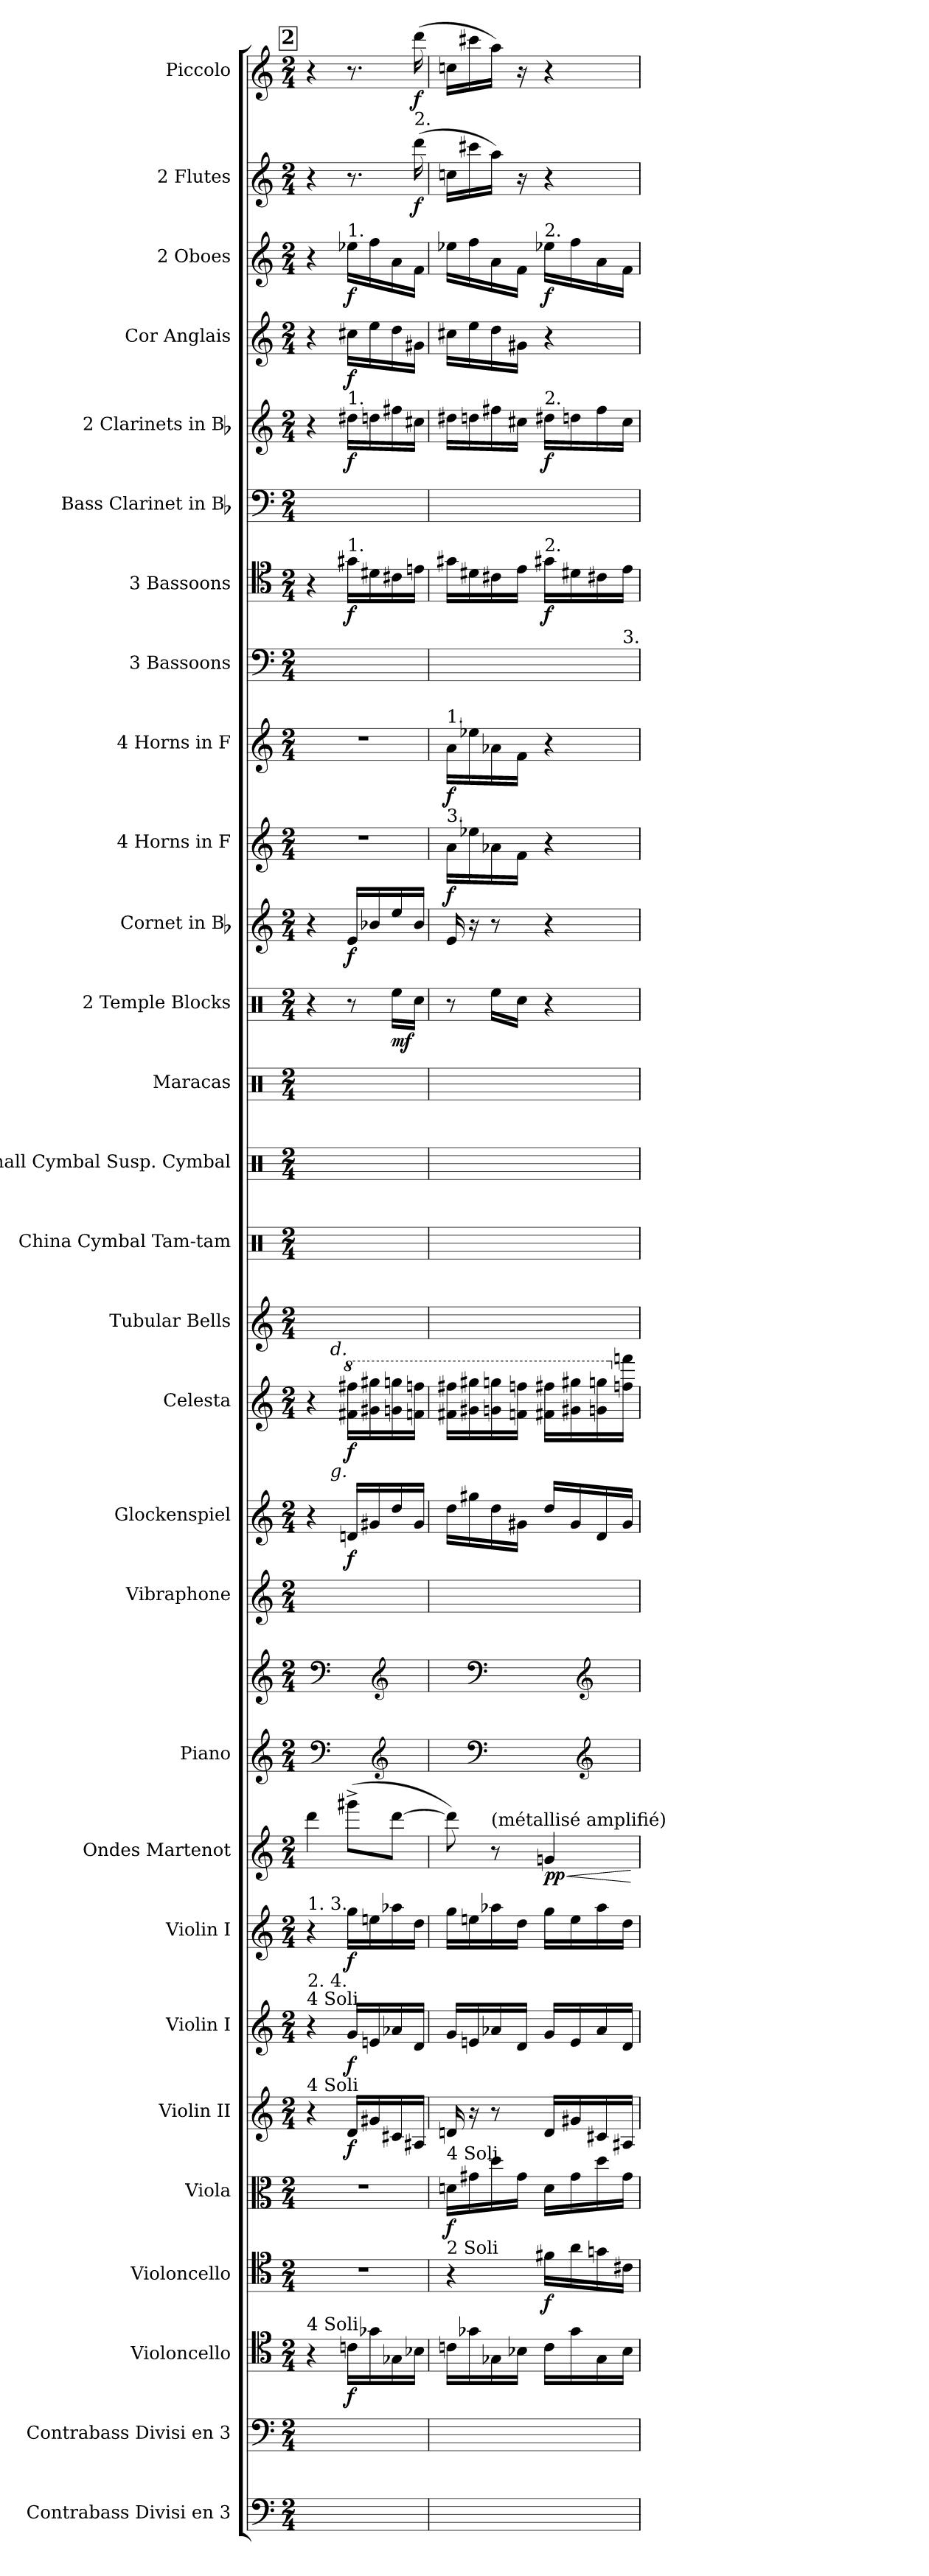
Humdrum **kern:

**kern	**kern	**kern	**dynam	**kern	**dynam	**kern	**dynam	**kern	**dynam	**kern	**dynam	**kern	**dynam	**kern	**dynam	**kern	**kern	**kern	**kern	**dynam	**kern	**dynam	**kern	**kern	**kern	**kern	**kern	**dynam	**kern	**dynam	**kern	**dynam	**kern	**dynam	**kern	**kern	**dynam	**kern	**kern	**dynam	**kern	**dynam	**kern	**dynam	**kern	**dynam	**kern	**dynam
*part29	*part28	*part27	*part27	*part26	*part26	*part25	*part25	*part24	*part24	*part23	*part23	*part22	*part22	*part21	*part21	*part20	*part20	*part19	*part18	*part18	*part17	*part17	*part16	*part15	*part14	*part13	*part12	*part12	*part11	*part11	*part10	*part10	*part9	*part9	*part8	*part7	*part7	*part6	*part5	*part5	*part4	*part4	*part3	*part3	*part2	*part2	*part1	*part1
*staff30	*staff29	*staff28	*staff28	*staff27	*staff27	*staff26	*staff26	*staff25	*staff25	*staff24	*staff24	*staff23	*staff23	*staff22	*staff22	*staff21	*staff20	*staff19	*staff18	*staff18	*staff17	*staff17	*staff16	*staff15	*staff14	*staff13	*staff12	*staff12	*staff11	*staff11	*staff10	*staff10	*staff9	*staff9	*staff8	*staff7	*staff7	*staff6	*staff5	*staff5	*staff4	*staff4	*staff3	*staff3	*staff2	*staff2	*staff1	*staff1
*I"Contrabass Divisi en 3	*I"Contrabass Divisi en 3	*I"Violoncello	*	*I"Violoncello	*	*I"Viola	*	*I"Violin II	*	*I"Violin I	*	*I"Violin I	*	*I"Ondes Martenot	*	*I"Piano	*	*I"Vibraphone	*I"Glockenspiel	*	*I"Celesta	*	*I"Tubular Bells	*I"China Cymbal Tam-tam	*I"Small Cymbal Susp. Cymbal	*I"Maracas	*I"2 Temple Blocks	*	*I"Cornet in Bb	*	*I"4 Horns in F	*	*I"4 Horns in F	*	*I"3 Bassoons	*I"3 Bassoons	*	*I"Bass Clarinet in Bb	*I"2 Clarinets in Bb	*	*I"Cor Anglais	*	*I"2 Oboes	*	*I"2 Flutes	*	*I"Piccolo	*
*I'Cb.	*I'Cb.	*I'Vc.	*	*I'Vc.	*	*I'Vla.	*	*I'Vln. II	*	*I'Vln. I	*	*I'Vln. I	*	*	*	*I'Pno	*	*I'Vib.	*I'Glock.	*	*I'Cel.	*	*I'Tub. B.	*	*	*	*	*	*	*	*I'Hn.	*	*I'Hn.	*	*I'Bsn.	*I'Bsn.	*	*I'B. Cl.	*I'Cl.	*	*I'C. A.	*	*I'Ob.	*	*I'Fl.	*	*I'Picc.	*
*clefF4	*clefF4	*clefC4	*	*clefC4	*	*clefC3	*	*clefG2	*	*clefG2	*	*clefG2	*	*clefG2	*	*clefG2	*clefG2	*clefG2	*clefG2	*	*clefG2	*	*clefG2	*clefX	*clefX	*clefX	*clefX	*	*clefG2	*	*clefG2	*	*clefG2	*	*clefF4	*clefC4	*	*clefF4	*clefG2	*	*clefG2	*	*clefG2	*	*clefG2	*	*clefG2	*
*ITrd7c12	*	*	*	*	*	*	*	*	*	*	*	*	*	*	*	*	*	*	*ITrd-14c-24	*	*ITrd-7c-12	*	*	*	*	*	*	*	*ITrd1c2	*	*ITrd4c7	*	*ITrd4c7	*	*	*	*	*ITrd1c2	*ITrd1c2	*	*ITrd4c7	*	*	*	*	*	*ITrd-7c-12	*
*k[]	*k[]	*k[]	*	*k[]	*	*k[]	*	*k[]	*	*k[]	*	*k[]	*	*k[]	*	*k[]	*k[]	*k[]	*k[]	*	*k[]	*	*k[]	*k[]	*k[]	*k[]	*k[]	*	*k[b-e-]	*	*k[b-]	*	*k[b-]	*	*k[]	*k[]	*	*k[b-e-]	*k[b-e-]	*	*k[b-]	*	*k[]	*	*k[]	*	*k[]	*
*M2/4	*M2/4	*M2/4	*	*M2/4	*	*M2/4	*	*M2/4	*	*M2/4	*	*M2/4	*	*M2/4	*	*M2/4	*M2/4	*M2/4	*M2/4	*	*M2/4	*	*M2/4	*M2/4	*M2/4	*M2/4	*M2/4	*	*M2/4	*	*M2/4	*	*M2/4	*	*M2/4	*M2/4	*	*M2/4	*M2/4	*	*M2/4	*	*M2/4	*	*M2/4	*	*M2/4	*
!!LO:REH:place=s1:t=2
=3	=3	=3	=3	=3	=3	=3	=3	=3	=3	=3	=3	=3	=3	=3	=3	=3	=3	=3	=3	=3	=3	=3	=3	=3	=3	=3	=3	=3	=3	=3	=3	=3	=3	=3	=3	=3	=3	=3	=3	=3	=3	=3	=3	=3	=3	=3	=3	=3
!	!	!	!	!	!	!	!	!	!	!LO:TX:a:t=4 Soli	!	!	!	!	!	!	!	!	!	!	!	!	!	!	!	!	!	!	!	!	!	!	!	!	!	!	!	!	!	!	!	!	!	!	!	!	!	!
!	!	!	!	!	!	!	!	!LO:TX:a:t=4 Soli	!	!	!	!	!	!	!	!	!	!	!	!	!	!	!	!	!	!	!	!	!	!	!	!	!	!	!	!	!	!	!	!	!	!	!	!	!	!	!	!
!	!	!LO:TX:a:t=4 Soli	!	!	!	!	!	!	!	!	!	!	!	!	!	!	!	!	!	!	!	!	!	!	!	!	!	!	!	!	!	!	!	!	!	!	!	!	!	!	!	!	!	!	!	!	!	!
8.ryy	8.ryy	4r	.	2r	.	2r	.	4r	.	4r	.	4r	.	4ddd	.	8.ryy	8.ryy	4ryy	4r	.	4r	.	8.ryy	8.ryy	8.ryy	8.ryy	4r	.	4r	.	2r	.	2r	.	2ryy	4r	.	8.ryy	4r	.	4r	.	4r	.	4r	.	4r	.
*	*	*	*	*	*	*	*	*	*	*	*	*	*	*	*	*clefF4	*clefF4	*	*	*	*	*	*	*	*	*	*	*	*	*	*	*	*	*	*	*	*	*	*	*	*	*	*	*	*	*	*	*
16ryy	16ryy	.	.	.	.	.	.	.	.	.	.	.	.	.	.	16ryy	16ryy	.	.	.	.	.	16ryy	16ryy	16ryy	16ryy	.	.	.	.	.	.	.	.	.	.	.	16ryy	.	.	.	.	.	.	.	.	.	.
*	*	*	*	*	*	*	*	*	*	*	*	*	*	*	*	*	*	*	*	*	*8va	*	*	*	*	*	*	*	*	*	*	*	*	*	*	*	*	*	*	*	*	*	*	*	*	*	*	*
!	!	!	!	!	!	!	!	!	!	!	!	!	!	!	!	!	!	!	!	!	!	!	!	!	!	!	!	!	!	!	!	!	!	!	!	!	!	!	!	!	!	!	!LO:TX:a:t=1.	!	!	!	!	!
!	!	!	!	!	!	!	!	!	!	!	!	!	!	!	!	!	!	!	!	!	!	!	!	!	!	!	!	!	!	!	!	!	!	!	!	!	!	!	!LO:TX:a:t=1.	!	!	!	!	!	!	!	!	!
!	!	!	!	!	!	!	!	!	!	!	!	!	!	!	!	!	!	!	!	!	!	!	!	!	!	!	!	!	!	!	!	!	!	!	!	!LO:TX:a:t=1.	!	!	!	!	!	!	!	!	!	!	!	!
!	!	!	!	!	!	!	!	!	!	!	!	!	!	!	!	!	!	!	!	!	!LO:TX:b:i:rj:t=g.	!	!	!	!	!	!	!	!	!	!	!	!	!	!	!	!	!	!	!	!	!	!	!	!	!	!	!
!	!	!	!	!	!	!	!	!	!	!	!	!	!	!	!	!	!	!	!	!	!LO:TX:a:i:rj:t=d.	!	!	!	!	!	!	!	!	!	!	!	!	!	!	!	!	!	!	!	!	!	!	!	!	!	!	!
!	!	!	!	!	!	!	!	!	!	!	!	!LO:TX:a:rj:t=1. 3.	!	!	!	!	!	!	!	!	!	!	!	!	!	!	!	!	!	!	!	!	!	!	!	!	!	!	!	!	!	!	!	!	!	!	!	!
!	!	!	!	!	!	!	!	!	!	!LO:TX:a:rj:t=2. 4.	!	!	!	!	!	!	!	!	!	!	!	!	!	!	!	!	!	!	!	!	!	!	!	!	!	!	!	!	!	!	!	!	!	!	!	!	!	!
8.ryy	8.ryy	16cnLL	f	.	.	.	.	16dLL	f	16gLL	f	16ggLL	f	(8ggg#X^L	.	8ryy	8ryy	8ryy	16dddnLL	f	16fff#X 16ffff#XLL	f	8.ryy	8.ryy	8.ryy	8ryy	8r	.	16dLL	f	.	.	.	.	.	16g#XLL	f	8.ryy	16cc#XLL	f	16f#XLL	f	16ee-XLL	f	8.r	.	8.r	.
.	.	16g-X	.	.	.	.	.	16g#X	.	16en	.	16een	.	.	.	.	.	.	16ggg#X	.	16ggg#X 16gggg#X	.	.	.	.	.	.	.	16a-X	.	.	.	.	.	.	16d#X	.	.	16ccn	.	16a	.	16ff	.	.	.	.	.
*	*	*	*	*	*	*	*	*	*	*	*	*	*	*	*	*clefG2	*clefG2	*	*	*	*	*	*	*	*	*	*	*	*	*	*	*	*	*	*	*	*	*	*	*	*	*	*	*	*	*	*	*
.	.	16G-X	.	.	.	.	.	16c#X	.	16a-X	.	16aa-X	.	[8dddJ	.	8ryy	8ryy	8ryy	16dddd	.	16gggn 16ggggn	.	.	.	.	8ryy	16Ree\LL	mf	16dd	.	.	.	.	.	.	16c#X	.	.	16een	.	16g	.	16a	.	.	.	.	.
!	!	!	!	!	!	!	!	!	!	!	!	!	!	!	!	!	!	!	!	!	!	!	!	!	!	!	!	!	!	!	!	!	!	!	!	!	!	!	!	!	!	!	!	!	!LO:TX:a:t=2.	!	!	!
16ryy	16ryy	16B-XJJ	.	.	.	.	.	16A#XJJ	.	16dJJ	.	16ddJJ	.	.	.	.	.	.	16ggg#JJ	.	16fffn 16ffffnJJ	.	16ryy	16ryy	16ryy	.	16Rcc\JJ	.	16a-JJ	.	.	.	.	.	.	16enJJ	.	16ryy	16bnJJ	.	16c#XJJ	.	16fJJ	.	(16ddd	f	(16dddd	f
=4	=4	=4	=4	=4	=4	=4	=4	=4	=4	=4	=4	=4	=4	=4	=4	=4	=4	=4	=4	=4	=4	=4	=4	=4	=4	=4	=4	=4	=4	=4	=4	=4	=4	=4	=4	=4	=4	=4	=4	=4	=4	=4	=4	=4	=4	=4	=4	=4
!	!	!	!	!	!	!	!	!	!	!	!	!	!	!	!	!	!	!	!	!	!	!	!	!	!	!	!	!	!	!	!	!	!LO:TX:a:t=1.	!	!	!	!	!	!	!	!	!	!	!	!	!	!	!
!	!	!	!	!	!	!	!	!	!	!	!	!	!	!	!	!	!	!	!	!	!	!	!	!	!	!	!	!	!	!	!LO:TX:a:t=3.	!	!	!	!	!	!	!	!	!	!	!	!	!	!	!	!	!
!	!	!	!	!	!	!LO:TX:a:t=4 Soli	!	!	!	!	!	!	!	!	!	!	!	!	!	!	!	!	!	!	!	!	!	!	!	!	!	!	!	!	!	!	!	!	!	!	!	!	!	!	!	!	!	!
!	!	!	!	!LO:TX:a:t=2 Soli	!	!	!	!	!	!	!	!	!	!	!	!	!	!	!	!	!	!	!	!	!	!	!	!	!	!	!	!	!	!	!	!	!	!	!	!	!	!	!	!	!	!	!	!
8ryy	8ryy	16cnLL	.	4r	.	16dnLL	f	16dn	.	16gLL	.	16ggLL	.	8ddd])	.	8ryy	8ryy	4.ryy	16ddddLL	.	16fff#X 16ffff#XLL	.	8ryy	4ryy	8ryy	8ryy	8r	.	16d	.	16dLL	f	16dLL	f	4ryy	16g#XLL	.	8ryy	16cc#XLL	.	16f#XLL	.	16ee-XLL	.	16ccnLL	.	16cccnLL	.
.	.	16g-X	.	.	.	16g#X	.	16r	.	16en	.	16een	.	.	.	.	.	.	16gggg#X	.	16ggg#X 16gggg#X	.	.	.	.	.	.	.	16r	.	16a-X	.	16a-X	.	.	16d#X	.	.	16ccn	.	16a	.	16ff	.	16ccc#X	.	16cccc#X	.
*	*	*	*	*	*	*	*	*	*	*	*	*	*	*	*	*clefF4	*clefF4	*	*	*	*	*	*	*	*	*	*	*	*	*	*	*	*	*	*	*	*	*	*	*	*	*	*	*	*	*	*	*
!	!	!	!	!	!	!	!	!	!	!	!	!	!	!LO:TX:a:t=(métallisé amplifié)	!	!	!	!	!	!	!	!	!	!	!	!	!	!	!	!	!	!	!	!	!	!	!	!	!	!	!	!	!	!	!	!	!	!
8ryy	8ryy	16G-X	.	.	.	16dd	.	8r	.	16a-X	.	16aa-X	.	8r	.	4ryy	4ryy	.	16dddd	.	16gggn 16ggggn	.	8ryy	.	8ryy	4ryy	16Ree\LL	.	8r	.	16d-X	.	16d-X	.	.	16c#X	.	8ryy	16een	.	16g	.	16a	.	16aaJJ)	.	16aaaJJ)	.
.	.	16B-XJJ	.	.	.	16g#JJ	.	.	.	16dJJ	.	16ddJJ	.	.	.	.	.	.	16ggg#XJJ	.	16fffn 16ffffnJJ	.	.	.	.	.	16Rcc\JJ	.	.	.	16B-JJ	.	16B-JJ	.	.	16eJJ	.	.	16bnJJ	.	16c#XJJ	.	16fJJ	.	16r	.	16r	.
!	!	!	!	!	!	!	!	!	!	!	!	!	!	!	!	!	!	!	!	!	!	!	!	!	!	!	!	!	!	!	!	!	!	!	!	!	!	!	!	!	!	!	!LO:TX:a:t=2.	!	!	!	!	!
!	!	!	!	!	!	!	!	!	!	!	!	!	!	!	!	!	!	!	!	!	!	!	!	!	!	!	!	!	!	!	!	!	!	!	!	!	!	!	!LO:TX:a:t=2.	!	!	!	!	!	!	!	!	!
!	!	!	!	!	!	!	!	!	!	!	!	!	!	!	!	!	!	!	!	!	!	!	!	!	!	!	!	!	!	!	!	!	!	!	!	!LO:TX:a:t=2.	!	!	!	!	!	!	!	!	!	!	!	!
!	!	!	!	!	!	!	!	!	!	!	!	!	!	!	!LO:HP:b	!	!	!	!	!	!	!	!	!	!	!	!	!	!	!	!	!	!	!	!	!	!	!	!	!	!	!	!	!	!	!	!	!
8.ryy	8.ryy	16cLL	.	16f#XLL	f	16dLL	.	16dLL	.	16gLL	.	16ggLL	.	4gn	< pp	.	.	.	16ddddLL	.	16fff#X 16ffff#XLL	.	8.ryy	8.ryy	8.ryy	.	4r	.	4r	.	4r	.	4r	.	8ryy	16g#XLL	f	8.ryy	16cc#XLL	f	4r	.	16ee-XLL	f	4r	.	4r	.
.	.	16g-	.	16a	.	16g#	.	16g#X	.	16e	.	16ee	.	.	.	.	.	.	16ggg#	.	16ggg#X 16gggg#X	.	.	.	.	.	.	.	.	.	.	.	.	.	.	16d#X	.	.	16ccn	.	.	.	16ff	.	.	.	.	.
*	*	*	*	*	*	*	*	*	*	*	*	*	*	*	*	*clefG2	*clefG2	*	*	*	*	*	*	*	*	*	*	*	*	*	*	*	*	*	*	*	*	*	*	*	*	*	*	*	*	*	*	*
.	.	16G-	.	16gn	.	16dd	.	16c#X	.	16a-	.	16aa-	.	.	.	8ryy	8ryy	8ryy	16ddd	.	16gggn 16ggggn	.	.	.	.	8ryy	.	.	.	.	.	.	.	.	16ryy	16c#X	.	.	16ee	.	.	.	16a	.	.	.	.	.
*	*	*	*	*	*	*	*	*	*	*	*	*	*	*	*	*	*	*	*	*	*X8va	*	*	*	*	*	*	*	*	*	*	*	*	*	*	*	*	*	*	*	*	*	*	*	*	*	*	*
!	!	!	!	!	!	!	!	!	!	!	!	!	!	!	!	!	!	!	!	!	!	!	!	!	!	!	!	!	!	!	!	!	!	!	!LO:TX:a:t=3.	!	!	!	!	!	!	!	!	!	!	!	!	!
16ryy	16ryy	16B-JJ	.	16c#XJJ	.	16g#JJ	.	16A#XJJ	.	16dJJ	.	16ddJJ	.	.	.	.	.	.	16ggg#JJ	.	16fffn 16ffffnJJ	.	16ryy	16ryy	16ryy	.	.	.	.	.	.	.	.	.	16ryy	16eJJ	.	16ryy	16bJJ	.	.	.	16fJJ	.	.	.	.	.
.	.	.	.	.	.	.	.	.	.	.	.	.	.	.	[	.	.	.	.	.	.	.	.	.	.	.	.	.	.	.	.	.	.	.	.	.	.	.	.	.	.	.	.	.	.	.	.	.
=	=	=	=	=	=	=	=	=	=	=	=	=	=	=	=	=	=	=	=	=	=	=	=	=	=	=	=	=	=	=	=	=	=	=	=	=	=	=	=	=	=	=	=	=	=	=	=	=
*-	*-	*-	*-	*-	*-	*-	*-	*-	*-	*-	*-	*-	*-	*-	*-	*-	*-	*-	*-	*-	*-	*-	*-	*-	*-	*-	*-	*-	*-	*-	*-	*-	*-	*-	*-	*-	*-	*-	*-	*-	*-	*-	*-	*-	*-	*-	*-	*-
